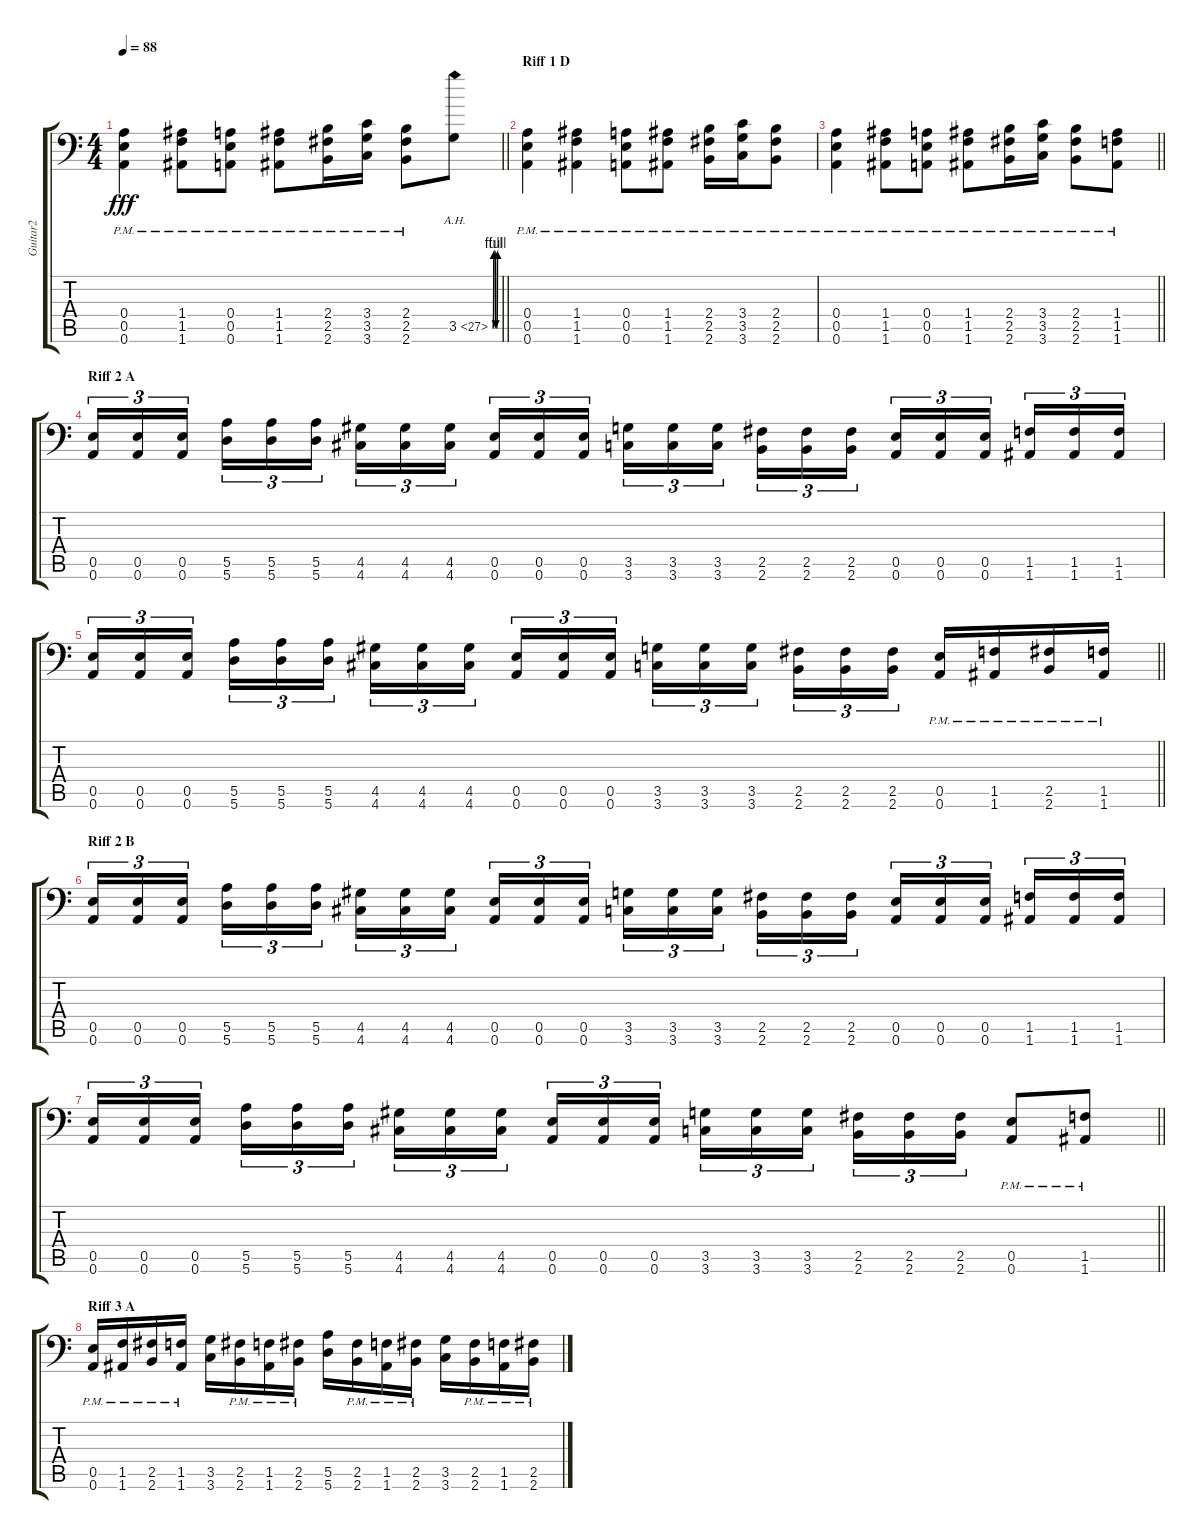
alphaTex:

\track ("Guitar2" "Guitar2") {instrument distortionguitar}
\staff {score tabs}
\tuning (B3 G3 D3 A2 E2 A1) {hide}
\ts (4 4)
\tempo 88
\clef f4
\barLineRight lightlight
\ks c
(0.4{pm} 0.5{pm} 0.6{pm}).4{dy fff} (1.4{pm} 1.5{pm} 1.6{pm}).8 (0.4{pm} 0.5{pm} 0.6{pm}).8 (1.4{pm} 1.5{pm} 1.6{pm}).8 (2.4{pm} 2.5{pm} 2.6{pm}).16 (3.4{pm} 3.5{pm} 3.6{pm}).16 (2.4{pm} 2.5{pm} 2.6{pm}).8 3.5{be (custom 0 0 10 4 20 4 30 0 40 0 50 4 60 4) ah 24}.8 |
\section ("" "Riff 1 D")
(0.4{pm} 0.5{pm} 0.6{pm}).4 (1.4{pm} 1.5{pm} 1.6{pm}).4 (0.4{pm} 0.5{pm} 0.6{pm}).8 (1.4{pm} 1.5{pm} 1.6{pm}).8 (2.4{pm} 2.5{pm} 2.6{pm}).16 (3.4{pm} 3.5{pm} 3.6{pm}).16 (2.4{pm} 2.5{pm} 2.6{pm}).8 |
\barLineRight lightlight
(0.4{pm} 0.5{pm} 0.6{pm}).4 (1.4{pm} 1.5{pm} 1.6{pm}).8 (0.4{pm} 0.5{pm} 0.6{pm}).8 (1.4{pm} 1.5{pm} 1.6{pm}).8 (2.4{pm} 2.5{pm} 2.6{pm}).16 (3.4{pm} 3.5{pm} 3.6{pm}).16 (2.4{pm} 2.5{pm} 2.6{pm}).8 (1.4{pm} 1.5{pm} 1.6{pm}).8 |
\section ("" "Riff 2 A")
(0.5 0.6).16{tu (3 2)} (0.5 0.6).16{tu (3 2)} (0.5 0.6).16{tu (3 2) beam splitsecondary} (5.5 5.6).16{tu (3 2)} (5.5 5.6).16{tu (3 2)} (5.5 5.6).16{tu (3 2)} (4.5 4.6).16{tu (3 2)} (4.5 4.6).16{tu (3 2)} (4.5 4.6).16{tu (3 2) beam splitsecondary} (0.5 0.6).16{tu (3 2)} (0.5 0.6).16{tu (3 2)} (0.5 0.6).16{tu (3 2)} (3.5 3.6).16{tu (3 2)} (3.5 3.6).16{tu (3 2)} (3.5 3.6).16{tu (3 2) beam splitsecondary} (2.5 2.6).16{tu (3 2)} (2.5 2.6).16{tu (3 2)} (2.5 2.6).16{tu (3 2)} (0.5 0.6).16{tu (3 2)} (0.5 0.6).16{tu (3 2)} (0.5 0.6).16{tu (3 2) beam splitsecondary} (1.5 1.6).16{tu (3 2)} (1.5 1.6).16{tu (3 2)} (1.5 1.6).16{tu (3 2)} |
\barLineRight lightlight
(0.5 0.6).16{tu (3 2)} (0.5 0.6).16{tu (3 2)} (0.5 0.6).16{tu (3 2) beam splitsecondary} (5.5 5.6).16{tu (3 2)} (5.5 5.6).16{tu (3 2)} (5.5 5.6).16{tu (3 2)} (4.5 4.6).16{tu (3 2)} (4.5 4.6).16{tu (3 2)} (4.5 4.6).16{tu (3 2) beam splitsecondary} (0.5 0.6).16{tu (3 2)} (0.5 0.6).16{tu (3 2)} (0.5 0.6).16{tu (3 2)} (3.5 3.6).16{tu (3 2)} (3.5 3.6).16{tu (3 2)} (3.5 3.6).16{tu (3 2) beam splitsecondary} (2.5 2.6).16{tu (3 2)} (2.5 2.6).16{tu (3 2)} (2.5 2.6).16{tu (3 2)} (0.5{pm} 0.6{pm}).16 (1.5{pm} 1.6{pm}).16 (2.5{pm} 2.6{pm}).16 (1.5{pm} 1.6{pm}).16 |
\section ("" "Riff 2 B")
(0.5 0.6).16{tu (3 2)} (0.5 0.6).16{tu (3 2)} (0.5 0.6).16{tu (3 2) beam splitsecondary} (5.5 5.6).16{tu (3 2)} (5.5 5.6).16{tu (3 2)} (5.5 5.6).16{tu (3 2)} (4.5 4.6).16{tu (3 2)} (4.5 4.6).16{tu (3 2)} (4.5 4.6).16{tu (3 2) beam splitsecondary} (0.5 0.6).16{tu (3 2)} (0.5 0.6).16{tu (3 2)} (0.5 0.6).16{tu (3 2)} (3.5 3.6).16{tu (3 2)} (3.5 3.6).16{tu (3 2)} (3.5 3.6).16{tu (3 2) beam splitsecondary} (2.5 2.6).16{tu (3 2)} (2.5 2.6).16{tu (3 2)} (2.5 2.6).16{tu (3 2)} (0.5 0.6).16{tu (3 2)} (0.5 0.6).16{tu (3 2)} (0.5 0.6).16{tu (3 2) beam splitsecondary} (1.5 1.6).16{tu (3 2)} (1.5 1.6).16{tu (3 2)} (1.5 1.6).16{tu (3 2)} |
\barLineRight lightlight
(0.5 0.6).16{tu (3 2)} (0.5 0.6).16{tu (3 2)} (0.5 0.6).16{tu (3 2) beam splitsecondary} (5.5 5.6).16{tu (3 2)} (5.5 5.6).16{tu (3 2)} (5.5 5.6).16{tu (3 2)} (4.5 4.6).16{tu (3 2)} (4.5 4.6).16{tu (3 2)} (4.5 4.6).16{tu (3 2) beam splitsecondary} (0.5 0.6).16{tu (3 2)} (0.5 0.6).16{tu (3 2)} (0.5 0.6).16{tu (3 2)} (3.5 3.6).16{tu (3 2)} (3.5 3.6).16{tu (3 2)} (3.5 3.6).16{tu (3 2) beam splitsecondary} (2.5 2.6).16{tu (3 2)} (2.5 2.6).16{tu (3 2)} (2.5 2.6).16{tu (3 2)} (0.5{pm} 0.6{pm}).8 (1.5{pm} 1.6{pm}).8 |
\section ("" "Riff 3 A")
(0.5{pm} 0.6{pm}).16 (1.5{pm} 1.6{pm}).16 (2.5{pm} 2.6{pm}).16 (1.5{pm} 1.6{pm}).16 (3.5 3.6).16 (2.5{pm} 2.6{pm}).16 (1.5{pm} 1.6{pm}).16 (2.5{pm} 2.6{pm}).16 (5.5 5.6).16 (2.5{pm} 2.6{pm}).16 (1.5{pm} 1.6{pm}).16 (2.5{pm} 2.6{pm}).16 (3.5 3.6).16 (2.5{pm} 2.6{pm}).16 (1.5{pm} 1.6{pm}).16 (2.5{pm} 2.6{pm}).16
